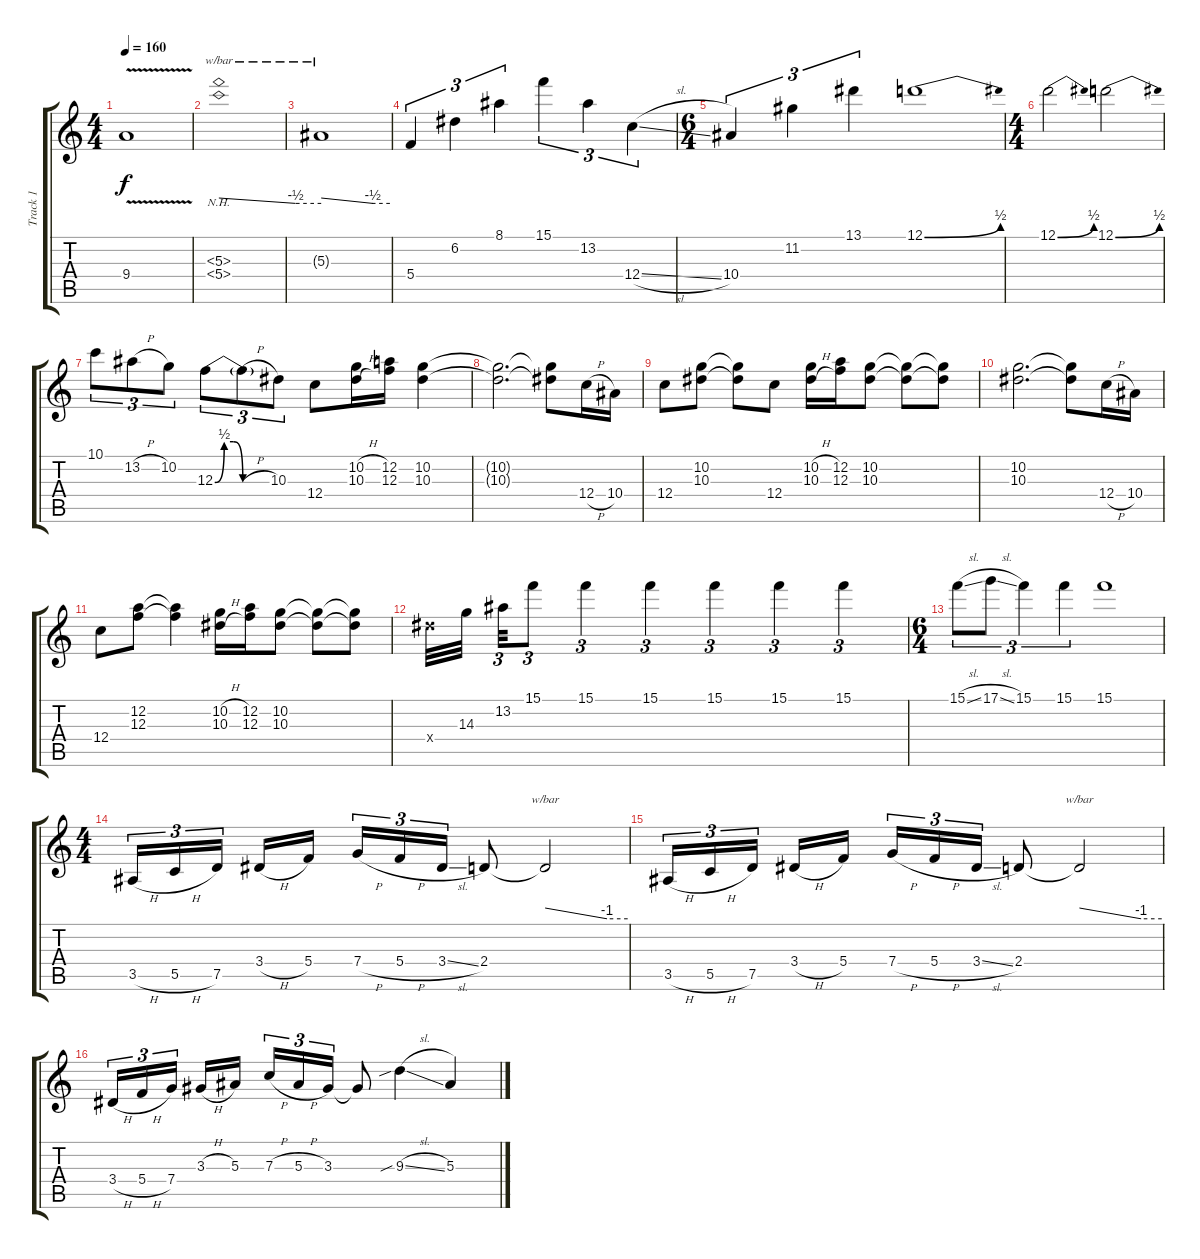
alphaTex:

\track ("Track 1" "Track 1") {instrument overdrivenguitar}
\staff {score tabs}
\tuning (D4 A3 F3 C3 G2 C2) {hide}
\ts (4 4)
\tempo 160
\clef g2
\ks c
9.4{v t}.1{dy f} |
(5.3{nh} 5.4{nh}).1{tbe (custom default 0 0 45 -2 60 -2)} |
5.3{t}.1{tbe (custom default 0 0 45 -2 60 -2)} |
5.4.4{tu (3 2)} 6.2.4{tu (3 2)} 8.1.4{tu (3 2)} 15.1.4{tu (3 2)} 13.2.4{tu (3 2)} 12.4{sl}.4{tu (3 2)} |
\ts (6 4)
10.4.4{tu (3 2)} 11.2.4{tu (3 2)} 13.1.4{tu (3 2)} 12.1{be (bend 0 0 60 2)}.1 |
\ts (4 4)
12.1{be (bend 0 0 60 2)}.2 12.1{be (bend 0 0 60 2)}.2 |
10.1.8{tu (3 2)} 13.2{h}.8{tu (3 2)} 10.2.8{tu (3 2)} 12.3{be (custom 0 0 10 2 20 2 30 0 60 0)}.8{tu (3 2)} 12.3{h t}.8{tu (3 2)} 10.3.8{tu (3 2)} 12.4.8 (10.2{h} 10.3{h}).16 (12.2 12.3).16 (10.2 10.3).4 |
(10.2{t} 10.3{t}).2{d} (10.2{t} 10.3{t}).8 12.4{h}.16 10.4.16 |
12.4.8 (10.2 10.3).8 (10.2{t} 10.3{t}).8 12.4.8 (10.2{h} 10.3{h}).16 (12.2 12.3).16 (10.2 10.3).8 (10.2{t} 10.3{t}).8 (10.2{t} 10.3{t}).8 |
(10.2 10.3).2{d} (10.2{t} 10.3{t}).8 12.4{h}.16 10.4.16 |
12.4.8 (12.2 12.3).8 (12.2{t} 12.3{t}).4 (10.2{h} 10.3{h}).16 (12.2 12.3).16 (10.2 10.3).8 (10.2{t} 10.3{t}).8 (10.2{t} 10.3{t}).8 |
15.4{x}.32 14.3.32{beam splitsecondary} 13.2.32{tu (3 2)} 15.1.8{tu (3 2)} 15.1.4{tu (3 2)} 15.1.4{tu (3 2)} 15.1.4{tu (3 2)} 15.1.4{tu (3 2)} 15.1.4{tu (3 2)} |
\ts (6 4)
15.1{sl}.8{tu (3 2)} 17.1{sl}.8{tu (3 2)} 15.1.4{tu (3 2)} 15.1.4{tu (3 2)} 15.1.1 |
\ts (4 4)
3.5{h}.16{tu (3 2)} 5.5{h}.16{tu (3 2)} 7.5.16{tu (3 2) beam splitsecondary} 3.4{h}.16 5.4.16 7.4{h}.16{tu (3 2)} 5.4{h}.16{tu (3 2)} 3.4{sl}.16{tu (3 2)} 2.4.8 2.4{t}.2{tbe (custom default 0 0 45 -4 60 -4)} |
3.5{h}.16{tu (3 2)} 5.5{h}.16{tu (3 2)} 7.5.16{tu (3 2) beam splitsecondary} 3.4{h}.16 5.4.16 7.4{h}.16{tu (3 2)} 5.4{h}.16{tu (3 2)} 3.4{sl}.16{tu (3 2)} 2.4.8 2.4{t}.2{tbe (custom default 0 0 45 -4 60 -4)} |
3.4{h}.16{tu (3 2)} 5.4{h}.16{tu (3 2)} 7.4.16{tu (3 2) beam splitsecondary} 3.3{h}.16 5.3.16 7.3{h}.16{tu (3 2)} 5.3{h}.16{tu (3 2)} 3.3.16{tu (3 2)} 3.3{t}.8 9.3{sib sl}.4 5.3.4
